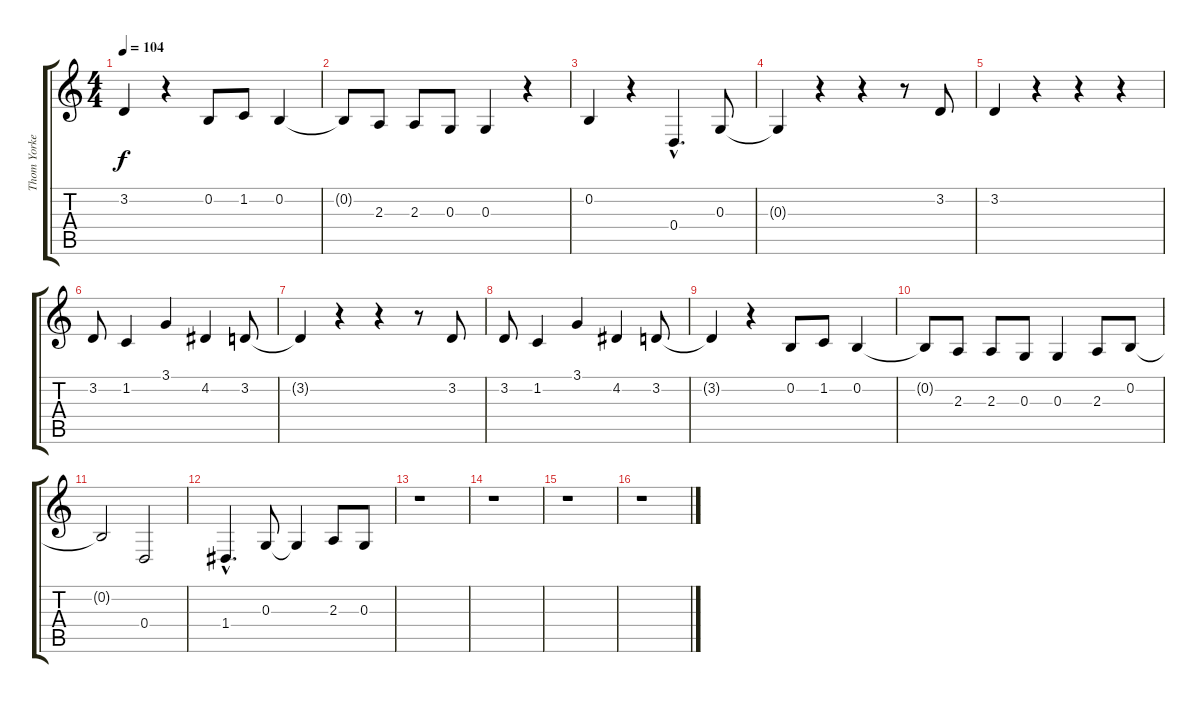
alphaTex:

\track ("Thom Yorke (vox)" "Thom Yorke") {instrument drawbarorgan}
\staff {score tabs}
\tuning (E4 B3 G3 D3 A2 E2) {hide}
\ts (4 4)
\tempo 104
\clef g2
\ks c
3.2{t}.4{dy f} r.4 0.2.8 1.2.8 0.2.4 |
0.2{t}.8 2.3.8 2.3.8 0.3.8 0.3.4 r.4 |
0.2.4 r.4 0.4{hac}.4{d} 0.3.8 |
0.3{t}.4 r.4 r.4 r.8 3.2.8 |
3.2.4 r.4 r.4 r.4 |
3.2.8 1.2.4 3.1.4 4.2.4 3.2.8 |
3.2{t}.4 r.4 r.4 r.8 3.2.8 |
3.2.8 1.2.4 3.1.4 4.2.4 3.2.8 |
3.2{t}.4 r.4 0.2.8 1.2.8 0.2.4 |
0.2{t}.8 2.3.8 2.3.8 0.3.8 0.3.4 2.3.8 0.2.8 |
0.2{t}.2 0.4.2 |
1.4{hac}.4{d} 0.3.8 0.3{t}.4 2.3.8 0.3.8 |
r.1 |
r.1 |
r.1 |
r.1
